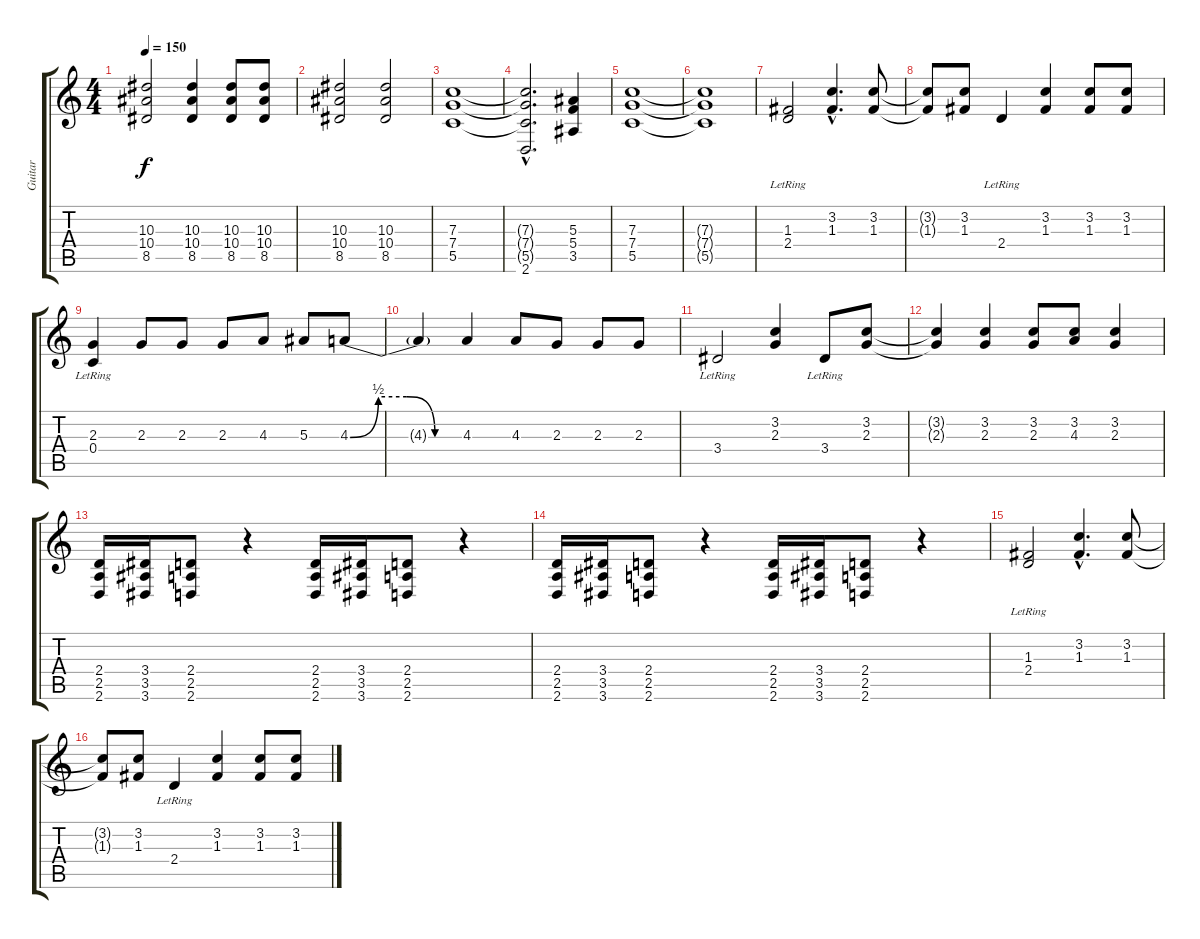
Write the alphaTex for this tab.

\track ("Guitar" "Guitar") {instrument distortionguitar}
\staff {score tabs}
\tuning (D4 A3 F3 C3 G2 C2) {hide}
\ts (4 4)
\tempo 150
\clef g2
\ks c
(10.3 10.4 8.5).2{dy f} (10.3 10.4 8.5).4 (10.3 10.4 8.5).8 (10.3 10.4 8.5).8 |
(10.3 10.4 8.5).2 (10.3 10.4 8.5).2 |
(7.3 7.4 5.5).1 |
(7.3{hac t} 7.4{hac t} 5.5{hac t} 2.6{hac}).2{d} (5.3 5.4 3.5).4 |
(7.3 7.4 5.5).1 |
(7.3{t} 7.4{t} 5.5{t}).1 |
(1.3 2.4{lr}).2 (3.2{hac} 1.3{hac}).4{d} (3.2 1.3).8 |
(3.2{t} 1.3{t}).8 (3.2 1.3).8 2.4{lr}.4 (3.2 1.3).4 (3.2 1.3).8 (3.2 1.3).8 |
(2.3 0.4{lr}).4 2.3.8 2.3.8 2.3.8 4.3.8 5.3.8 4.3{be (custom 0 0 15 2 30 2 45 0 60 0)}.8 |
4.3{t}.4 4.3.4 4.3.8 2.3.8 2.3.8 2.3.8 |
3.4{lr}.2 (3.2 2.3).4 3.4{lr}.8 (3.2 2.3).8 |
(3.2{t} 2.3{t}).4 (3.2 2.3).4 (3.2 2.3).8 (3.2 4.3).8 (3.2 2.3).4 |
(2.4 2.5 2.6).16 (3.4 3.5 3.6).16 (2.4 2.5 2.6).8 r.4 (2.4 2.5 2.6).16 (3.4 3.5 3.6).16 (2.4 2.5 2.6).8 r.4 |
(2.4 2.5 2.6).16 (3.4 3.5 3.6).16 (2.4 2.5 2.6).8 r.4 (2.4 2.5 2.6).16 (3.4 3.5 3.6).16 (2.4 2.5 2.6).8 r.4 |
(1.3 2.4{lr}).2 (3.2{hac} 1.3{hac}).4{d} (3.2 1.3).8 |
(3.2{t} 1.3{t}).8 (3.2 1.3).8 2.4{lr}.4 (3.2 1.3).4 (3.2 1.3).8 (3.2 1.3).8
